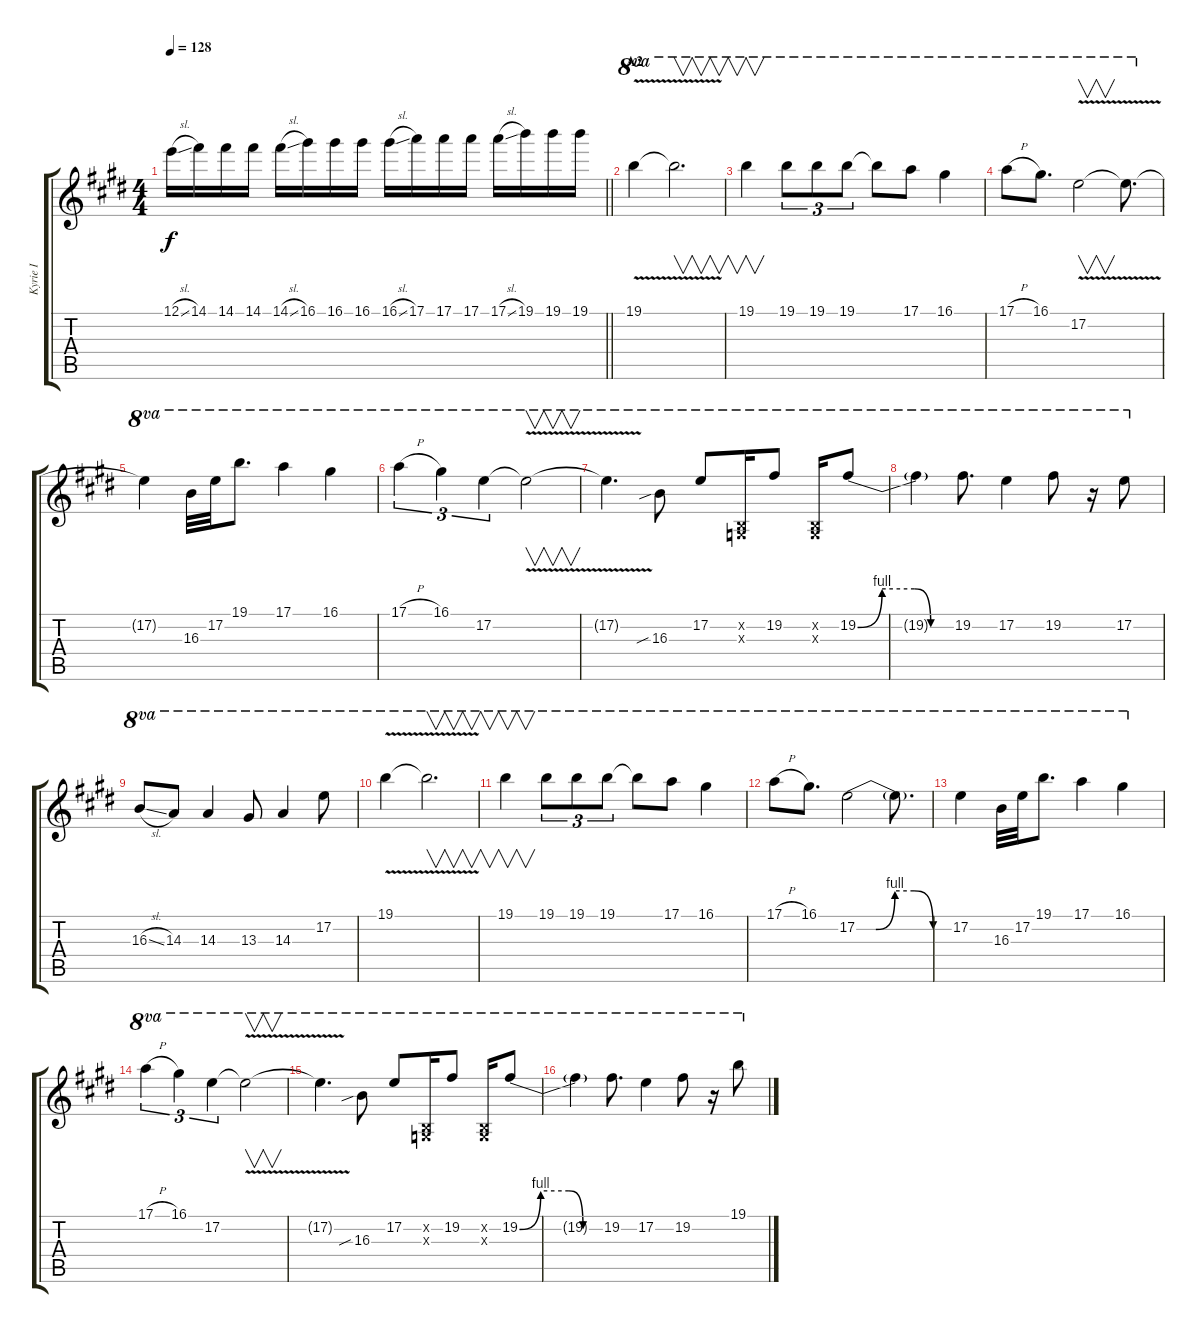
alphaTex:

\track ("Kyrie I" "Kyrie I") {instrument overdrivenguitar}
\staff {score tabs}
\tuning (E4 B3 G3 D3 A2 E2) {hide}
\ts (4 4)
\tempo 128
\clef g2
\barLineRight lightlight
\ks e
12.1{sl}.16{dy f} 14.1.16 14.1.16 14.1.16 14.1{sl}.16 16.1.16 16.1.16 16.1.16 16.1{sl}.16 17.1.16 17.1.16 17.1.16 17.1{sl}.16 19.1.16 19.1.16 19.1.16 |
\section ("" "A2")
19.1{v}.4{ot 8va} 19.1{v t}.2{v d ot 8va} |
19.1.4{v ot 8va} 19.1.8{tu (3 2) ot 8va} 19.1.8{tu (3 2) ot 8va} 19.1.8{tu (3 2) ot 8va} 19.1{t}.8{ot 8va} 17.1.8{ot 8va} 16.1.4{ot 8va} |
17.1{h}.8{ot 8va} 16.1.8{d ot 8va} 17.2{v}.2{v ot 8va} 17.2{t}.8{d ot 8va} |
17.2{t}.4{ot 8va} 16.3.32{ot 8va} 17.2.32{ot 8va} 19.1.8{d ot 8va} 17.1.4{ot 8va} 16.1.4{ot 8va} |
17.1{h}.4{tu (3 2) ot 8va} 16.1.4{tu (3 2) ot 8va} 17.2.4{tu (3 2) ot 8va} 17.2{v t}.2{v ot 8va} |
17.2{t}.4{d ot 8va} 16.3{sib}.8{ot 8va} 17.2.8{ot 8va} (0.2{x} 0.3{x}).16{ot 8va} 19.2.8{ot 8va} (0.2{x} 0.3{x}).16{ot 8va} 19.2{be (custom 0 0 15 4 35 4 45 0 60 0)}.8{ot 8va} |
19.2{t}.4{ot 8va} 19.2.8{d ot 8va} 17.2.4{ot 8va} 19.2.8{ot 8va} r.16{ot 8va} 17.2.8{ot 8va} |
16.3{sl}.8{ot 8va} 14.3.8{ot 8va} 14.3.4{ot 8va} 13.3.8{ot 8va} 14.3.4{ot 8va} 17.2.8{ot 8va} |
19.1{v}.4{ot 8va} 19.1{v t}.2{v d ot 8va} |
19.1.4{v ot 8va} 19.1.8{tu (3 2) ot 8va} 19.1.8{tu (3 2) ot 8va} 19.1.8{tu (3 2) ot 8va} 19.1{t}.8{ot 8va} 17.1.8{ot 8va} 16.1.4{ot 8va} |
17.1{h}.8{ot 8va} 16.1.8{d ot 8va} 17.2{be (custom 0 0 15 0 30 4 45 4 60 0)}.2{ot 8va} 17.2{t}.8{d ot 8va} |
17.2.4{ot 8va} 16.3.32{ot 8va} 17.2.32{ot 8va} 19.1.8{d ot 8va} 17.1.4{ot 8va} 16.1.4{ot 8va} |
17.1{h}.4{tu (3 2) ot 8va} 16.1.4{tu (3 2) ot 8va} 17.2.4{tu (3 2) ot 8va} 17.2{v t}.2{v ot 8va} |
17.2{t}.4{d ot 8va} 16.3{sib}.8{ot 8va} 17.2.8{ot 8va} (0.2{x} 0.3{x}).16{ot 8va} 19.2.8{ot 8va} (0.2{x} 0.3{x}).16{ot 8va} 19.2{be (custom 0 0 15 4 35 4 45 0 60 0)}.8{ot 8va} |
19.2{t}.4{ot 8va} 19.2.8{d ot 8va} 17.2.4{ot 8va} 19.2.8{ot 8va} r.16{ot 8va} 19.1.8{ot 8va}
